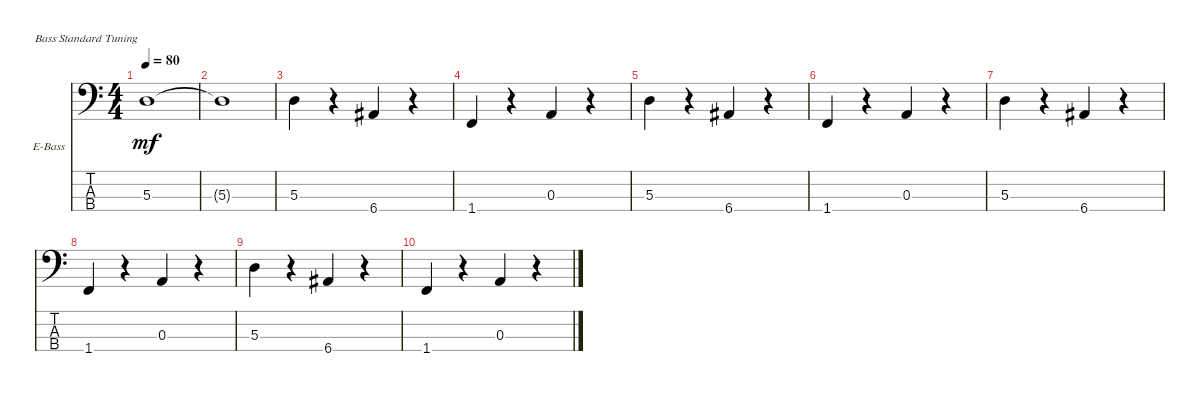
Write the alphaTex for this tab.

\defaultSystemsLayout 4
\bracketExtendMode nobrackets
\firstSystemTrackNameOrientation horizontal
\otherSystemsTrackNameOrientation horizontal
\track ("Electric Bass" "E-Bass") {instrument electricbassfinger}
\staff {score tabs}
\tuning (G2 D2 A1 E1)
\ts (4 4)
\tempo 80
\clef f4
\ks c
5.3.1{dy mf} |
5.3{t}.1 |
5.3.4 r.4 6.4.4 r.4 |
1.4.4 r.4 0.3.4 r.4 |
5.3.4 r.4 6.4.4 r.4 |
1.4.4 r.4 0.3.4 r.4 |
5.3.4 r.4 6.4.4 r.4 |
1.4.4 r.4 0.3.4 r.4 |
5.3.4 r.4 6.4.4 r.4 |
1.4.4 r.4 0.3.4 r.4
